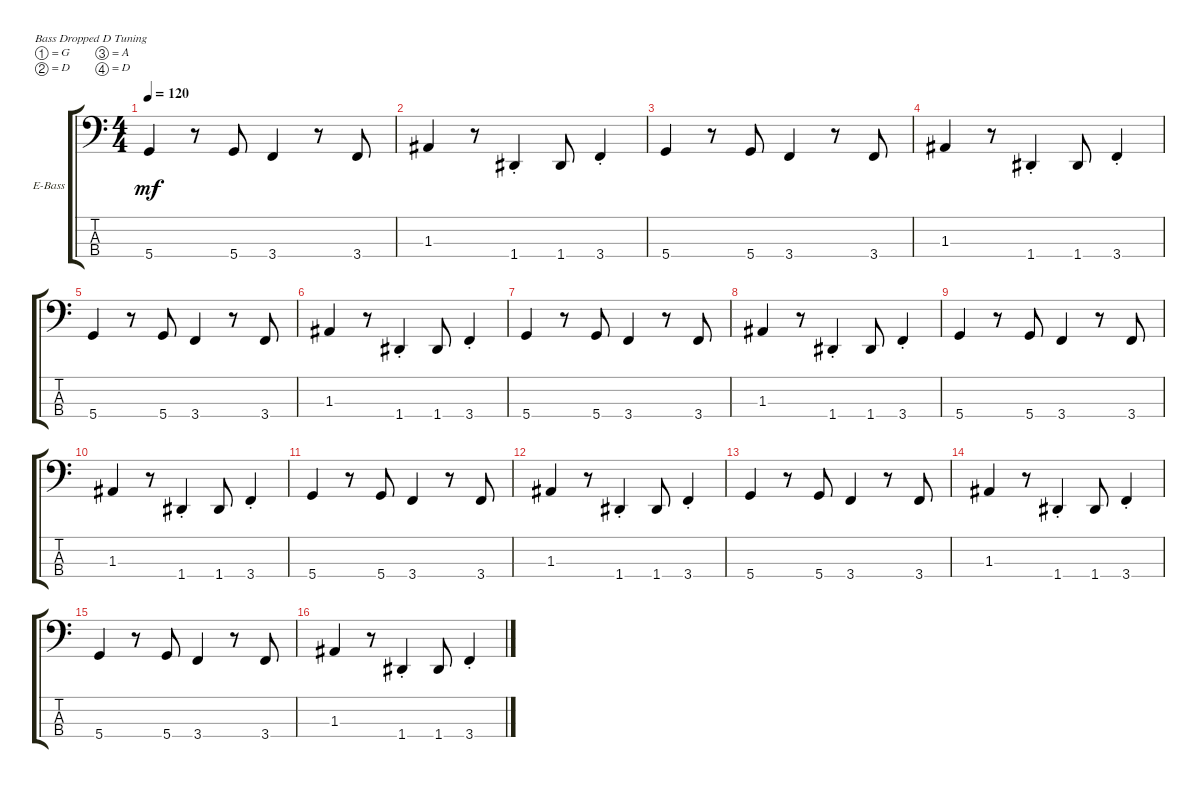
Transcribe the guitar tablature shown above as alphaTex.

\bracketExtendMode groupsimilarinstruments
\firstSystemTrackNameOrientation horizontal
\otherSystemsTrackNameOrientation horizontal
\track ("Bass" "E-Bass") {instrument electricbassfinger}
\staff {score tabs}
\tuning (G2 D2 A1 D1)
\ts (4 4)
\tempo 120
\clef f4
\ks c
5.4.4{dy mf} r.8 5.4.8 3.4.4 r.8 3.4.8 |
1.3.4 r.8 1.4{st}.4 1.4.8 3.4{st}.4 |
5.4.4 r.8 5.4.8 3.4.4 r.8 3.4.8 |
1.3.4 r.8 1.4{st}.4 1.4.8 3.4{st}.4 |
5.4.4 r.8 5.4.8 3.4.4 r.8 3.4.8 |
1.3.4 r.8 1.4{st}.4 1.4.8 3.4{st}.4 |
5.4.4 r.8 5.4.8 3.4.4 r.8 3.4.8 |
1.3.4 r.8 1.4{st}.4 1.4.8 3.4{st}.4 |
5.4.4 r.8 5.4.8 3.4.4 r.8 3.4.8 |
1.3.4 r.8 1.4{st}.4 1.4.8 3.4{st}.4 |
5.4.4 r.8 5.4.8 3.4.4 r.8 3.4.8 |
1.3.4 r.8 1.4{st}.4 1.4.8 3.4{st}.4 |
5.4.4 r.8 5.4.8 3.4.4 r.8 3.4.8 |
1.3.4 r.8 1.4{st}.4 1.4.8 3.4{st}.4 |
5.4.4 r.8 5.4.8 3.4.4 r.8 3.4.8 |
1.3.4 r.8 1.4{st}.4 1.4.8 3.4{st}.4
